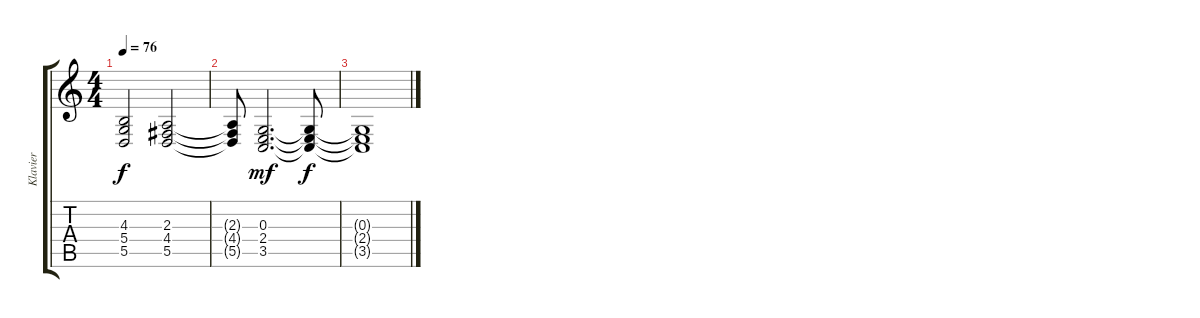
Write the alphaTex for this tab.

\track ("Klavier" "Klavier") {instrument brightacousticpiano}
\staff {score tabs}
\tuning (E4 B3 G3 D3 A2 E2) {hide}
\ts (4 4)
\tempo 76
\clef g2
\ks c
(4.3 5.4 5.5).2{dy f} (2.3 4.4 5.5).2 |
(2.3{t} 4.4{t} 5.5{t}).8 (0.3 2.4 3.5).2{d dy mf} (0.3{t} 2.4{t} 3.5{t}).8{dy f} |
(0.3{t} 2.4{t} 3.5{t}).1
